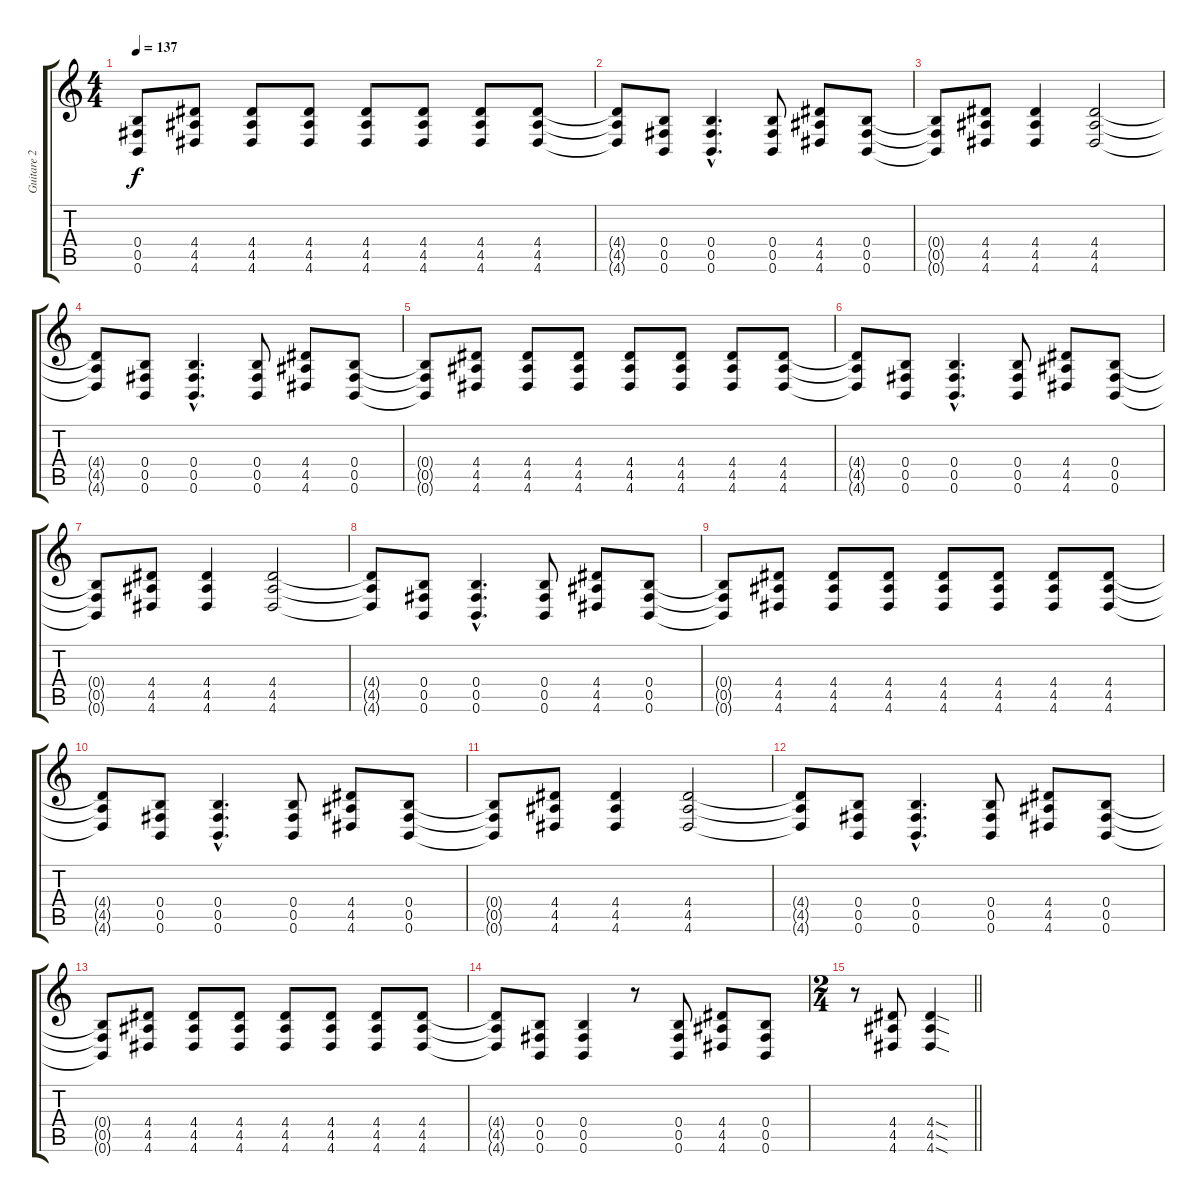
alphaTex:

\track ("Guitare 2" "Guitare 2") {instrument distortionguitar}
\staff {score tabs}
\tuning (Db4 Ab3 E3 B2 Gb2 B1) {hide}
\ts (4 4)
\tempo 137
\clef g2
\ks c
(0.4{t} 0.5{t} 0.6{t}).8{dy f} (4.4 4.5 4.6).8 (4.4 4.5 4.6).8 (4.4 4.5 4.6).8 (4.4 4.5 4.6).8 (4.4 4.5 4.6).8 (4.4 4.5 4.6).8 (4.4 4.5 4.6).8 |
(4.4{t} 4.5{t} 4.6{t}).8 (0.4 0.5 0.6).8 (0.4{hac} 0.5{hac} 0.6{hac}).4{d} (0.4 0.5 0.6).8 (4.4 4.5 4.6).8 (0.4 0.5 0.6).8 |
(0.4{t} 0.5{t} 0.6{t}).8 (4.4 4.5 4.6).8 (4.4 4.5 4.6).4 (4.4 4.5 4.6).2 |
(4.4{t} 4.5{t} 4.6{t}).8 (0.4 0.5 0.6).8 (0.4{hac} 0.5{hac} 0.6{hac}).4{d} (0.4 0.5 0.6).8 (4.4 4.5 4.6).8 (0.4 0.5 0.6).8 |
(0.4{t} 0.5{t} 0.6{t}).8 (4.4 4.5 4.6).8 (4.4 4.5 4.6).8 (4.4 4.5 4.6).8 (4.4 4.5 4.6).8 (4.4 4.5 4.6).8 (4.4 4.5 4.6).8 (4.4 4.5 4.6).8 |
(4.4{t} 4.5{t} 4.6{t}).8 (0.4 0.5 0.6).8 (0.4{hac} 0.5{hac} 0.6{hac}).4{d} (0.4 0.5 0.6).8 (4.4 4.5 4.6).8 (0.4 0.5 0.6).8 |
(0.4{t} 0.5{t} 0.6{t}).8 (4.4 4.5 4.6).8 (4.4 4.5 4.6).4 (4.4 4.5 4.6).2 |
(4.4{t} 4.5{t} 4.6{t}).8 (0.4 0.5 0.6).8 (0.4{hac} 0.5{hac} 0.6{hac}).4{d} (0.4 0.5 0.6).8 (4.4 4.5 4.6).8 (0.4 0.5 0.6).8 |
(0.4{t} 0.5{t} 0.6{t}).8 (4.4 4.5 4.6).8 (4.4 4.5 4.6).8 (4.4 4.5 4.6).8 (4.4 4.5 4.6).8 (4.4 4.5 4.6).8 (4.4 4.5 4.6).8 (4.4 4.5 4.6).8 |
(4.4{t} 4.5{t} 4.6{t}).8 (0.4 0.5 0.6).8 (0.4{hac} 0.5{hac} 0.6{hac}).4{d} (0.4 0.5 0.6).8 (4.4 4.5 4.6).8 (0.4 0.5 0.6).8 |
(0.4{t} 0.5{t} 0.6{t}).8 (4.4 4.5 4.6).8 (4.4 4.5 4.6).4 (4.4 4.5 4.6).2 |
(4.4{t} 4.5{t} 4.6{t}).8 (0.4 0.5 0.6).8 (0.4{hac} 0.5{hac} 0.6{hac}).4{d} (0.4 0.5 0.6).8 (4.4 4.5 4.6).8 (0.4 0.5 0.6).8 |
(0.4{t} 0.5{t} 0.6{t}).8 (4.4 4.5 4.6).8 (4.4 4.5 4.6).8 (4.4 4.5 4.6).8 (4.4 4.5 4.6).8 (4.4 4.5 4.6).8 (4.4 4.5 4.6).8 (4.4 4.5 4.6).8 |
(4.4{t} 4.5{t} 4.6{t}).8 (0.4 0.5 0.6).8 (0.4 0.5 0.6).4 r.8 (0.4 0.5 0.6).8 (4.4 4.5 4.6).8 (0.4 0.5 0.6).8 |
\ts (2 4)
\barLineRight lightlight
r.8 (4.4 4.5 4.6).8 (4.4{sod} 4.5{sod} 4.6{sod}).4
